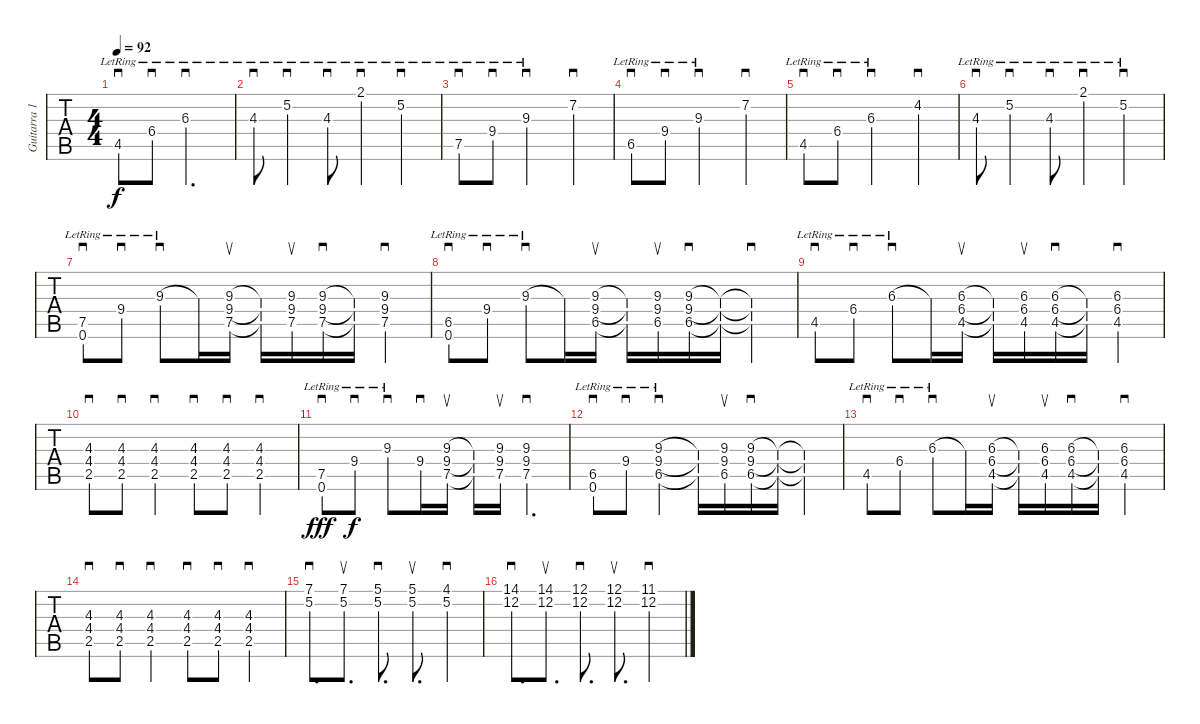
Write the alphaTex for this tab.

\track ("Guitarra 1" "Guitarra 1") {instrument distortionguitar}
\staff {tabs}
\tuning (E4 B3 G3 D3 A2 E2) {hide}
\ts (4 4)
\tempo 92
\clef g2
\ks c
4.5{lr}.8{sd dy f} 6.4{lr}.8{sd} 6.3{lr}.2{d sd} |
4.3{lr}.8{sd} 5.2{lr}.4{sd} 4.3{lr}.8{sd} 2.1{lr}.4{sd} 5.2{lr}.4{sd} |
7.5{lr}.8{sd} 9.4{lr}.8{sd} 9.3{lr}.2{sd} 7.2.4{sd} |
6.5{lr}.8{sd} 9.4{lr}.8{sd} 9.3{lr}.2{sd} 7.2.4{sd} |
4.5{lr}.8{sd} 6.4{lr}.8{sd} 6.3{lr}.2{sd} 4.2.4{sd} |
4.3{lr}.8{sd} 5.2{lr}.4{sd} 4.3{lr}.8{sd} 2.1{lr}.4{sd} 5.2{lr}.4{sd} |
(7.5{lr} 0.6{lr}).8{sd} 9.4{lr}.8{sd} 9.3{lr}.8{sd} 9.3{t}.16 (9.3 9.4 7.5).16{su} (9.3{t} 9.4{t} 7.5{t}).16 (9.3 9.4 7.5).16{su} (9.3 9.4 7.5).16{sd} (9.3{t} 9.4{t} 7.5{t}).16 (9.3 9.4 7.5).4{sd} |
(6.5{lr} 0.6{lr}).8{sd} 9.4{lr}.8{sd} 9.3{lr}.8{sd} 9.3{t}.16 (9.3 9.4 6.5).16{su} (9.3{t} 9.4{t} 6.5{t}).16 (9.3 9.4 6.5).16{su} (9.3 9.4 6.5).16{sd} (9.3{t} 9.4{t} 6.5{t}).16 (9.3{t} 9.4{t} 6.5{t}).4{sd} |
4.5{lr}.8{sd} 6.4{lr}.8{sd} 6.3{lr}.8{sd} 6.3{t}.16 (6.3 6.4 4.5).16{su} (6.3{t} 6.4{t} 4.5{t}).16 (6.3 6.4 4.5).16{su} (6.3 6.4 4.5).16{sd} (6.3{t} 6.4{t} 4.5{t}).16 (6.3 6.4 4.5).4{sd} |
(4.3 4.4 2.5).8{sd} (4.3 4.4 2.5).8{sd} (4.3{st} 4.4{st} 2.5{st}).4{sd} (4.3 4.4 2.5).8{sd} (4.3 4.4 2.5).8{sd} (4.3{st} 4.4{st} 2.5{st}).4{sd} |
(7.5{hac lr} 0.6{lr}).8{sd dy fff} 9.4{lr}.8{sd dy f} 9.3{lr}.8{sd} 9.4.16{sd} (9.3 9.4 7.5).16{su} (9.3{t} 9.4{t} 7.5{t}).16 (9.3 9.4 7.5).16{su} (9.3 9.4 7.5).4{d sd} |
(6.5{lr} 0.6{lr}).8{sd} 9.4{lr}.8{sd} (9.3{lr} 9.4 6.5).4{sd} (9.3{t} 9.4{t} 6.5{t}).16 (9.3 9.4 6.5).16{su} (9.3 9.4 6.5).16{sd} (9.3{t} 9.4{t} 6.5{t}).16 (9.3{t} 9.4{t} 6.5{t}).4 |
4.5{lr}.8{sd} 6.4{lr}.8{sd} 6.3{lr}.8{sd} 6.3{t}.16 (6.3 6.4 4.5).16{su} (6.3{t} 6.4{t} 4.5{t}).16 (6.3 6.4 4.5).16{su} (6.3 6.4 4.5).16{sd} (6.3{t} 6.4{t} 4.5{t}).16 (6.3 6.4 4.5).4{sd} |
(4.3 4.4 2.5).8{sd} (4.3 4.4 2.5).8{sd} (4.3{st} 4.4{st} 2.5{st}).4{sd} (4.3 4.4 2.5).8{sd} (4.3 4.4 2.5).8{sd} (4.3{st} 4.4{st} 2.5{st}).4{sd} |
(7.1 5.2).8{d sd} (7.1{st} 5.2{st}).8{d su} (5.1 5.2).8{d sd} (5.1{st} 5.2{st}).8{d su} (4.1 5.2).4{sd} |
(14.1 12.2).8{d sd} (14.1{st} 12.2{st}).8{d su} (12.1 12.2).8{d sd} (12.1{st} 12.2{st}).8{d su} (11.1 12.2).4{sd}
